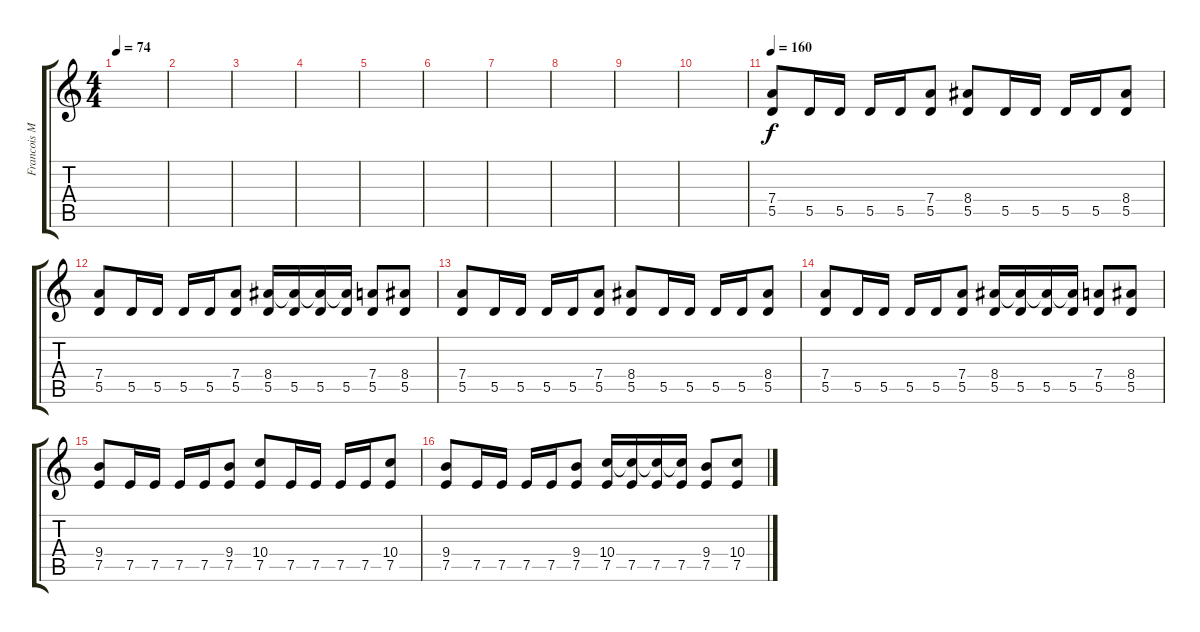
\track ("Francois Merle" "Francois M") {instrument overdrivenguitar}
\staff {score tabs}
\tuning (E4 B3 G3 D3 A2 E2) {hide}
\ts (4 4)
\tempo 74
\clef g2
\ks c
|
|
|
|
|
|
|
|
|
|
\tempo 160
(7.4 5.5).8 5.5.16 5.5.16 5.5.16 5.5.16 (7.4 5.5).8 (8.4 5.5).8 5.5.16 5.5.16 5.5.16 5.5.16 (8.4 5.5).8 |
(7.4 5.5).8 5.5.16 5.5.16 5.5.16 5.5.16 (7.4 5.5).8 (8.4 5.5).16 (8.4{t} 5.5).16 (8.4{t} 5.5).16 (8.4{t} 5.5).16 (7.4 5.5).8 (8.4 5.5).8 |
(7.4 5.5).8 5.5.16 5.5.16 5.5.16 5.5.16 (7.4 5.5).8 (8.4 5.5).8 5.5.16 5.5.16 5.5.16 5.5.16 (8.4 5.5).8 |
(7.4 5.5).8 5.5.16 5.5.16 5.5.16 5.5.16 (7.4 5.5).8 (8.4 5.5).16 (8.4{t} 5.5).16 (8.4{t} 5.5).16 (8.4{t} 5.5).16 (7.4 5.5).8 (8.4 5.5).8 |
(9.4 7.5).8 7.5.16 7.5.16 7.5.16 7.5.16 (9.4 7.5).8 (10.4 7.5).8 7.5.16 7.5.16 7.5.16 7.5.16 (10.4 7.5).8 |
(9.4 7.5).8 7.5.16 7.5.16 7.5.16 7.5.16 (9.4 7.5).8 (10.4 7.5).16 (10.4{t} 7.5).16 (10.4{t} 7.5).16 (10.4{t} 7.5).16 (9.4 7.5).8 (10.4 7.5).8
